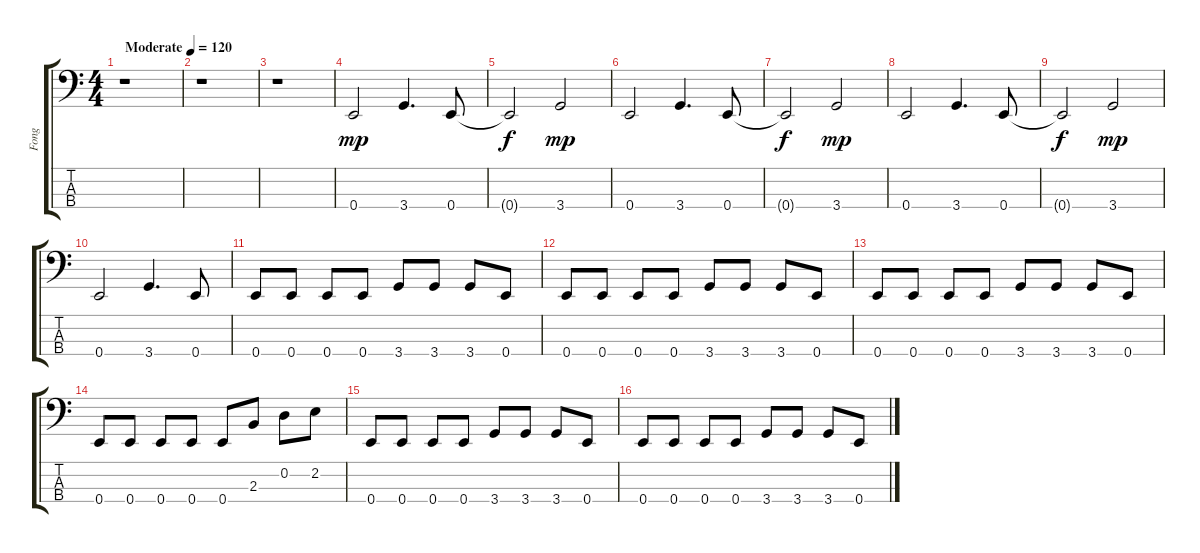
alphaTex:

\track ("Fong" "Fong") {instrument electricbasspick}
\staff {score tabs}
\tuning (G2 D2 A1 E1) {hide}
\ts (4 4)
\tempo (120 "Moderate")
\clef f4
\ks c
r.1{dy mp instrument electricbasspick} |
r.1 |
r.1 |
0.4.2{instrument electricbassfinger} 3.4.4{d} 0.4.8 |
0.4{t}.2{dy f} 3.4.2{dy mp} |
0.4.2 3.4.4{d} 0.4.8 |
0.4{t}.2{dy f} 3.4.2{dy mp} |
0.4.2 3.4.4{d} 0.4.8 |
0.4{t}.2{dy f} 3.4.2{dy mp} |
0.4.2 3.4.4{d} 0.4.8 |
0.4.8 0.4.8 0.4.8 0.4.8 3.4.8 3.4.8 3.4.8 0.4.8 |
0.4.8 0.4.8 0.4.8 0.4.8 3.4.8 3.4.8 3.4.8 0.4.8 |
0.4.8 0.4.8 0.4.8 0.4.8 3.4.8 3.4.8 3.4.8 0.4.8 |
0.4.8 0.4.8 0.4.8 0.4.8 0.4.8 2.3.8 0.2.8 2.2.8 |
0.4.8 0.4.8 0.4.8 0.4.8 3.4.8 3.4.8 3.4.8 0.4.8 |
0.4.8 0.4.8 0.4.8 0.4.8 3.4.8 3.4.8 3.4.8 0.4.8
